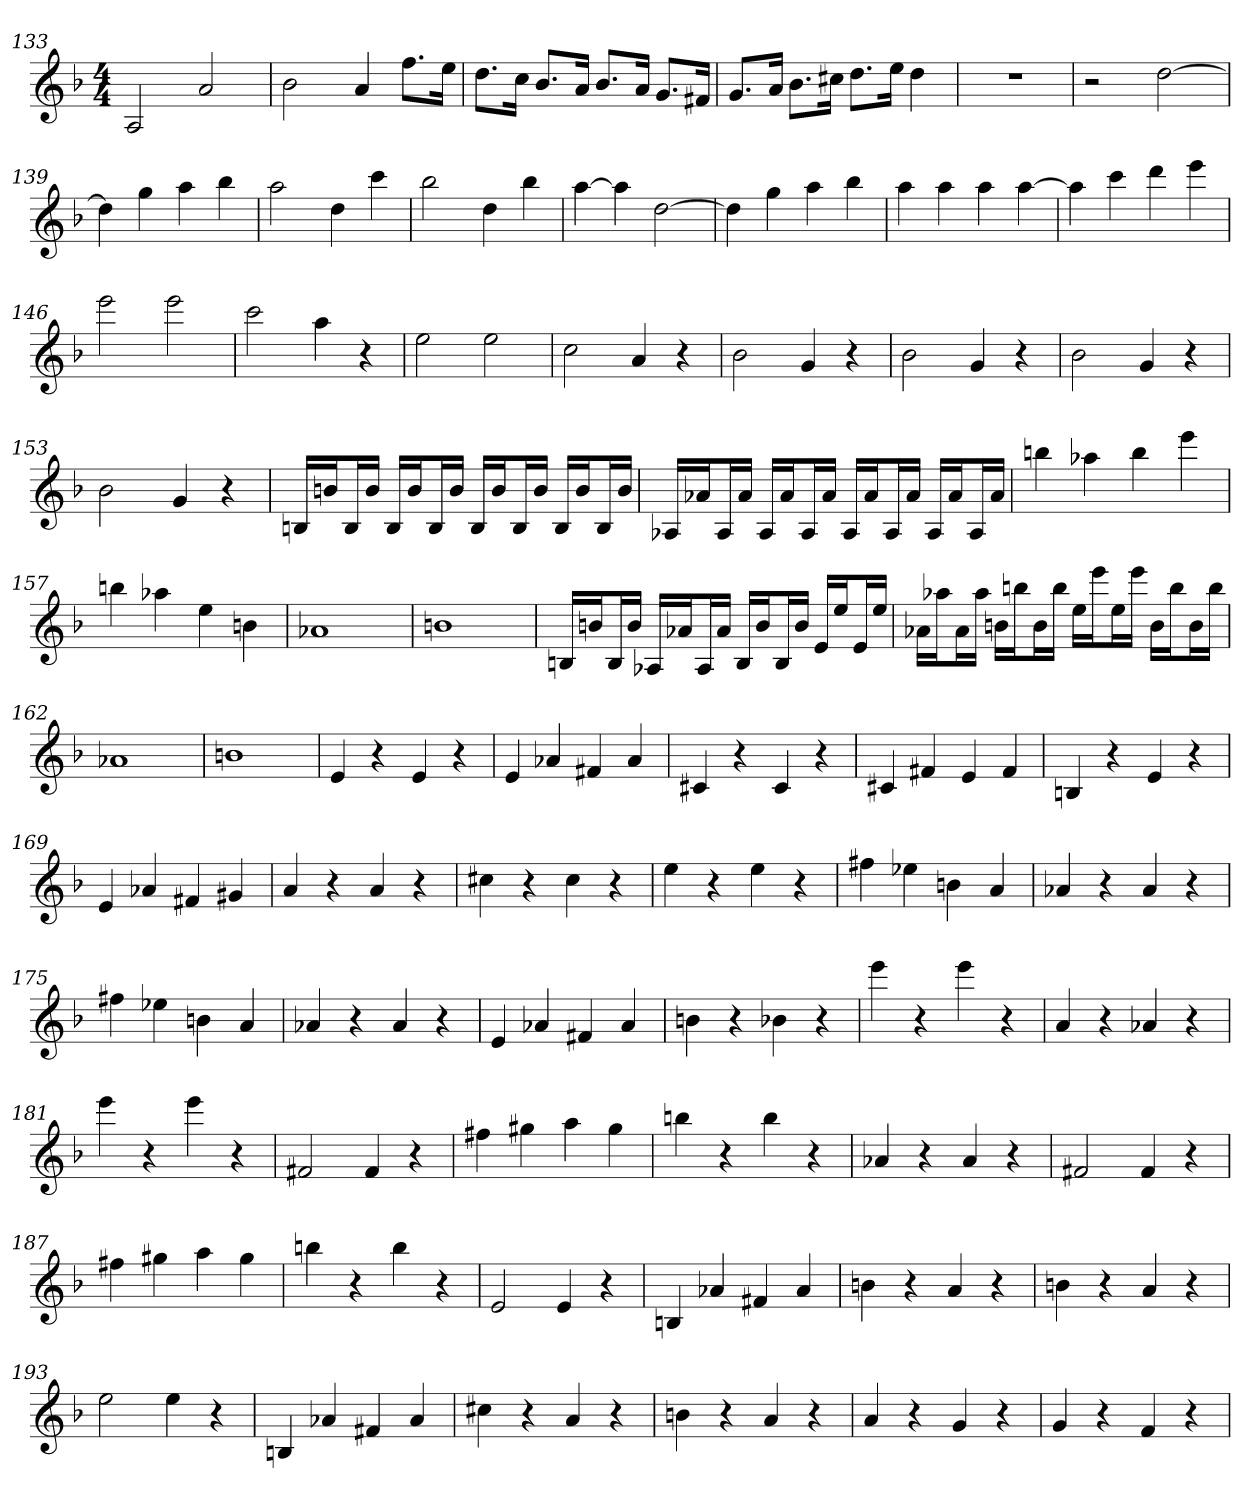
**kern
*part1
*staff1
*clefG2
*k[b-]
*F:
*M4/4
=133
2A
2a
=134
2b-
4a
8.ff\L
16ee\Jk
=135
8.dd\L
16cc\Jk
8.b-/L
16a/Jk
8.b-/L
16a/Jk
8.g/L
16f#X/Jk
=136
8.g/L
16a/Jk
8.b-\L
16cc#X\Jk
8.dd\L
16ee\Jk
4dd
=137
1r
=138
2r
[2dd
=139
4dd]
4gg
4aa
4bb-
=140
2aa
4dd
4ccc
=141
2bb-
4dd
4bb-
=142
[4aa
4aa]
[2dd
=143
4dd]
4gg
4aa
4bb-
=144
4aa
4aa
4aa
[4aa
=145
4aa]
4ccc
4ddd
4eee
=146
2eee
2eee
=147
2ccc
4aa
4r
=148
2ee
2ee
=149
2cc
4a
4r
=150
2b-
4g
4r
=151
2b-
4g
4r
=152
2b-
4g
4r
=153
2b-
4g
4r
=154
16Bn/LL
16bn/J
16B/L
16b/JJ
16B/LL
16b/J
16B/L
16b/JJ
16B/LL
16b/J
16B/L
16b/JJ
16B/LL
16b/J
16B/L
16b/JJ
=155
16A-X/LL
16a-X/J
16A-/L
16a-/JJ
16A-/LL
16a-/J
16A-/L
16a-/JJ
16A-/LL
16a-/J
16A-/L
16a-/JJ
16A-/LL
16a-/J
16A-/L
16a-/JJ
=156
4bbn
4aa-X
4bb
4eee
=157
4bbn
4aa-X
4ee
4bn
=158
1a-X
=159
1bn
=160
16Bn/LL
16bn/J
16B/L
16b/JJ
16A-X/LL
16a-X/J
16A-/L
16a-/JJ
16B/LL
16b/J
16B/L
16b/JJ
16e/LL
16ee/J
16e/L
16ee/JJ
=161
16a-X\LL
16aa-X\J
16a-\L
16aa-\JJ
16bn\LL
16bbn\J
16b\L
16bb\JJ
16ee\LL
16eee\J
16ee\L
16eee\JJ
16b\LL
16bb\J
16b\L
16bb\JJ
=162
1a-X
=163
1bn
=164
4e
4r
4e
4r
=165
4e
4a-X
4f#X
4a-
=166
4c#X
4r
4c#
4r
=167
4c#X
4f#X
4e
4f#
=168
4Bn
4r
4e
4r
=169
4e
4a-X
4f#X
4g#X
=170
4a
4r
4a
4r
=171
4cc#X
4r
4cc#
4r
=172
4ee
4r
4ee
4r
=173
4ff#X
4ee-X
4bn
4a
=174
4a-X
4r
4a-
4r
=175
4ff#X
4ee-X
4bn
4a
=176
4a-X
4r
4a-
4r
=177
4e
4a-X
4f#X
4a-
=178
4bn
4r
4b-X
4r
=179
4eee
4r
4eee
4r
=180
4a
4r
4a-X
4r
=181
4eee
4r
4eee
4r
=182
2f#X
4f#
4r
=183
4ff#X
4gg#X
4aa
4gg#
=184
4bbn
4r
4bb
4r
=185
4a-X
4r
4a-
4r
=186
2f#X
4f#
4r
=187
4ff#X
4gg#X
4aa
4gg#
=188
4bbn
4r
4bb
4r
=189
2e
4e
4r
=190
4Bn
4a-X
4f#X
4a-
=191
4bn
4r
4a
4r
=192
4bn
4r
4a
4r
=193
2ee
4ee
4r
=194
4Bn
4a-X
4f#X
4a-
=195
4cc#X
4r
4a
4r
=196
4bn
4r
4a
4r
=197
4a
4r
4g
4r
=198
4g
4r
4f
4r
=
*-
